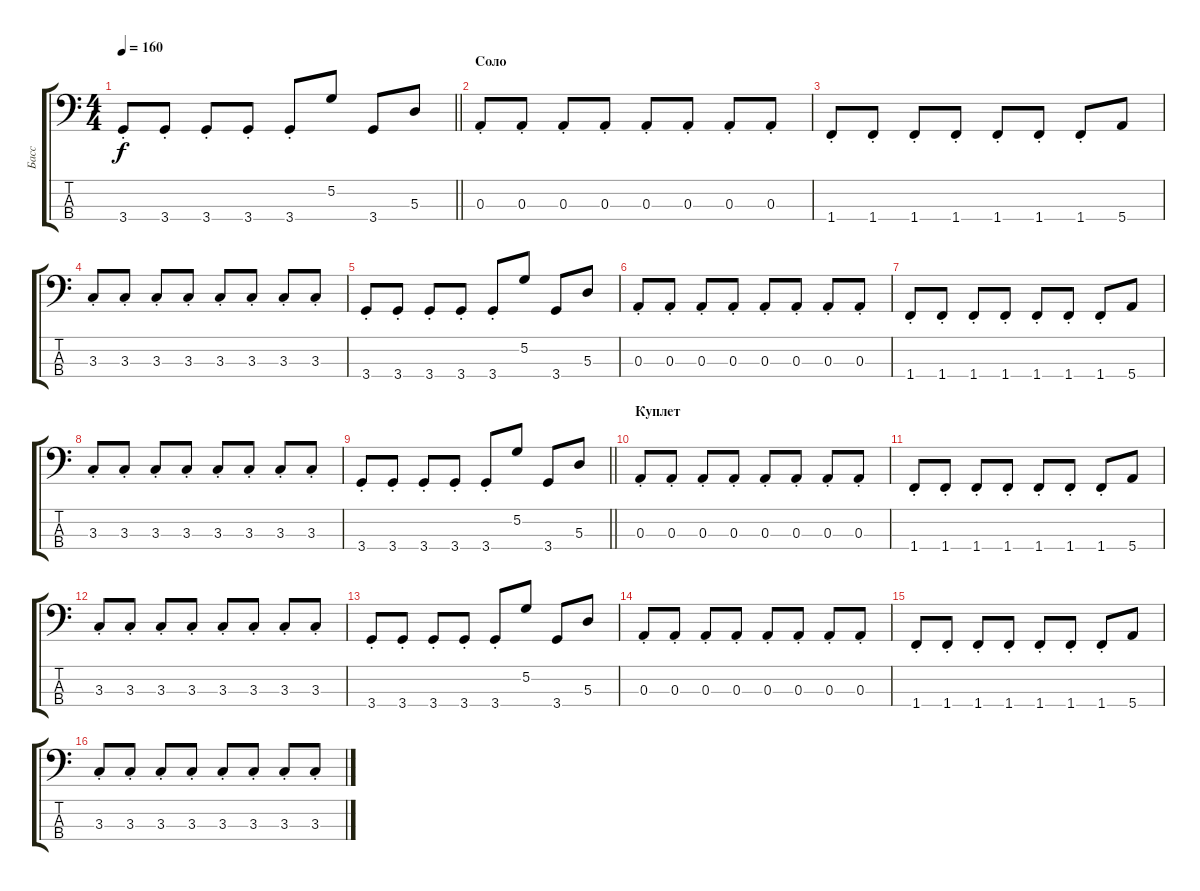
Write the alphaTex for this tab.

\track ("Басс" "Басс") {instrument electricbasspick}
\staff {score tabs}
\tuning (G2 D2 A1 E1) {hide}
\ts (4 4)
\tempo 160
\clef f4
\barLineRight lightlight
\ks c
3.4{st}.8{dy f} 3.4{st}.8 3.4{st}.8 3.4{st}.8 3.4{st}.8 5.2.8 3.4.8 5.3.8 |
\section ("" "Соло")
0.3{st}.8 0.3{st}.8 0.3{st}.8 0.3{st}.8 0.3{st}.8 0.3{st}.8 0.3{st}.8 0.3{st}.8 |
1.4{st}.8 1.4{st}.8 1.4{st}.8 1.4{st}.8 1.4{st}.8 1.4{st}.8 1.4{st}.8 5.4.8 |
3.3{st}.8 3.3{st}.8 3.3{st}.8 3.3{st}.8 3.3{st}.8 3.3{st}.8 3.3{st}.8 3.3{st}.8 |
3.4{st}.8 3.4{st}.8 3.4{st}.8 3.4{st}.8 3.4{st}.8 5.2.8 3.4.8 5.3.8 |
0.3{st}.8 0.3{st}.8 0.3{st}.8 0.3{st}.8 0.3{st}.8 0.3{st}.8 0.3{st}.8 0.3{st}.8 |
1.4{st}.8 1.4{st}.8 1.4{st}.8 1.4{st}.8 1.4{st}.8 1.4{st}.8 1.4{st}.8 5.4.8 |
3.3{st}.8 3.3{st}.8 3.3{st}.8 3.3{st}.8 3.3{st}.8 3.3{st}.8 3.3{st}.8 3.3{st}.8 |
\barLineRight lightlight
3.4{st}.8 3.4{st}.8 3.4{st}.8 3.4{st}.8 3.4{st}.8 5.2.8 3.4.8 5.3.8 |
\section ("" "Куплет")
0.3{st}.8 0.3{st}.8 0.3{st}.8 0.3{st}.8 0.3{st}.8 0.3{st}.8 0.3{st}.8 0.3{st}.8 |
1.4{st}.8 1.4{st}.8 1.4{st}.8 1.4{st}.8 1.4{st}.8 1.4{st}.8 1.4{st}.8 5.4.8 |
3.3{st}.8 3.3{st}.8 3.3{st}.8 3.3{st}.8 3.3{st}.8 3.3{st}.8 3.3{st}.8 3.3{st}.8 |
3.4{st}.8 3.4{st}.8 3.4{st}.8 3.4{st}.8 3.4{st}.8 5.2.8 3.4.8 5.3.8 |
0.3{st}.8 0.3{st}.8 0.3{st}.8 0.3{st}.8 0.3{st}.8 0.3{st}.8 0.3{st}.8 0.3{st}.8 |
1.4{st}.8 1.4{st}.8 1.4{st}.8 1.4{st}.8 1.4{st}.8 1.4{st}.8 1.4{st}.8 5.4.8 |
3.3{st}.8 3.3{st}.8 3.3{st}.8 3.3{st}.8 3.3{st}.8 3.3{st}.8 3.3{st}.8 3.3{st}.8
